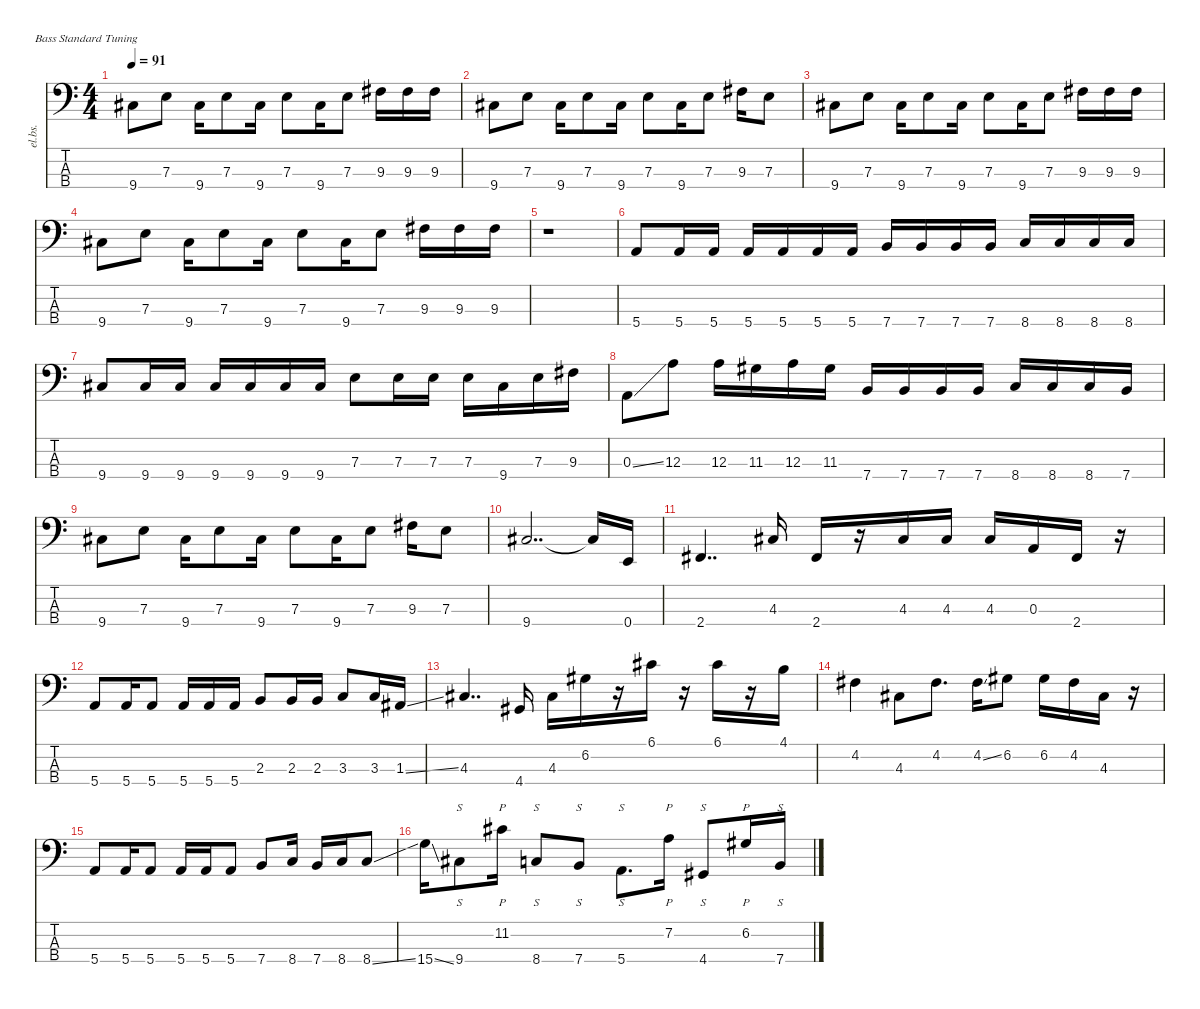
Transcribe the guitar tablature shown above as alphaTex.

\defaultSystemsLayout 4
\hideDynamics
\bracketExtendMode nobrackets
\otherSystemsTrackNameOrientation horizontal
\track ("Electric Bass" "el.bs.") {instrument electricbassfinger}
\staff {score tabs}
\tuning (G2 D2 A1 E1)
\ts (4 4)
\tempo 91
\clef f4
\ks c
9.4{acc #}.8{dy mf instrument electricbassfinger beam Down} 7.3.8{beam Down} 9.4{acc #}.16{beam Down} 7.3.8{beam Down} 9.4{acc #}.16{beam Down} 7.3.8{beam Down} 9.4{acc #}.16{beam Down} 7.3.8{beam Down} 9.3{acc #}.16{beam Down} 9.3{acc #}.16{beam Down} 9.3{acc #}.16{beam Down} |
9.4{acc #}.8{beam Down} 7.3.8{beam Down} 9.4{acc #}.16{beam Down} 7.3.8{beam Down} 9.4{acc #}.16{beam Down} 7.3.8{beam Down} 9.4{acc #}.16{beam Down} 7.3.8{beam Down} 9.3{acc #}.16{beam Down} 7.3.8{beam Down} |
9.4{acc #}.8{beam Down} 7.3.8{beam Down} 9.4{acc #}.16{beam Down} 7.3.8{beam Down} 9.4{acc #}.16{beam Down} 7.3.8{beam Down} 9.4{acc #}.16{beam Down} 7.3.8{beam Down} 9.3{acc #}.16{beam Down} 9.3{acc #}.16{beam Down} 9.3{acc #}.16{beam Down} |
9.4{acc #}.8{beam Down} 7.3.8{beam Down} 9.4{acc #}.16{beam Down} 7.3.8{beam Down} 9.4{acc #}.16{beam Down} 7.3.8{beam Down} 9.4{acc #}.16{beam Down} 7.3.8{beam Down} 9.3{acc #}.16{beam Down} 9.3{acc #}.16{beam Down} 9.3{acc #}.16{beam Down} |
r.1{beam Down} |
5.4.8{beam Up} 5.4.16{beam Up} 5.4.16{beam Up} 5.4.16{beam Up} 5.4.16{beam Up} 5.4.16{beam Up} 5.4.16{beam Up} 7.4.16{beam Up} 7.4.16{beam Up} 7.4.16{beam Up} 7.4.16{beam Up} 8.4.16{beam Up} 8.4.16{beam Up} 8.4.16{beam Up} 8.4.16{beam Up} |
9.4{acc #}.8{beam Up} 9.4{acc #}.16{beam Up} 9.4{acc #}.16{beam Up} 9.4{acc #}.16{beam Up} 9.4{acc #}.16{beam Up} 9.4{acc #}.16{beam Up} 9.4{acc #}.16{beam Up} 7.3.8{beam Down} 7.3.16{beam Down} 7.3.16{beam Down} 7.3.16{beam Down} 9.4{acc #}.16{beam Down} 7.3.16{beam Down} 9.3{acc #}.16{beam Down} |
0.3{ss}.8{beam Down} 12.3.8{beam Down} 12.3.16{beam Down} 11.3{acc #}.16{beam Down} 12.3.16{beam Down} 11.3{acc #}.16{beam Down} 7.4.16{beam Up} 7.4.16{beam Up} 7.4.16{beam Up} 7.4.16{beam Up} 8.4.16{beam Up} 8.4.16{beam Up} 8.4.16{beam Up} 7.4.16{beam Up} |
9.4{acc #}.8{beam Down} 7.3.8{beam Down} 9.4{acc #}.16{beam Down} 7.3.8{beam Down} 9.4{acc #}.16{beam Down} 7.3.8{beam Down} 9.4{acc #}.16{beam Down} 7.3.8{beam Down} 9.3{acc #}.16{beam Down} 7.3.8{beam Down} |
9.4{acc #}.2{dd beam Up} 9.4{t acc #}.16{beam Up} 0.4.16{beam Up} |
2.4{acc #}.4{dd beam Up} 4.3{acc #}.16{beam Up} 2.4{acc #}.16{beam Up} r.16{beam Up} 4.3{acc #}.16{beam Up} 4.3{acc #}.16{beam Up} 4.3{acc #}.16{beam Up} 0.3.16{beam Up} 2.4{acc #}.16{beam Up} r.16{beam Up} |
5.4.8{beam Up} 5.4.16{beam Up} 5.4.8{beam Up} 5.4.16{beam Up} 5.4.16{beam Up} 5.4.16{beam Up} 2.3.8{beam Up} 2.3.16{beam Up} 2.3.16{beam Up} 3.3.8{beam Up} 3.3.16{beam Up} 1.3{ss acc #}.16{beam Up} |
4.3{acc #}.4{dd beam Up} 4.4{acc #}.16{beam Up} 4.3{acc #}.16{beam Down} 6.2{acc #}.16{beam Down} r.16{beam Down} 6.1{acc #}.16{beam Down} r.16{beam Down} 6.1{acc #}.16{beam Down} r.16{beam Down} 4.1.16{beam Down} |
4.2{acc #}.4{beam Down} 4.3{acc #}.8{beam Down} 4.2{acc #}.8{d beam Down} 4.2{ss acc #}.16{beam Down} 6.2{acc #}.8{beam Down} 6.2{acc #}.16{beam Down} 4.2{acc #}.16{beam Down} 4.3{acc #}.16{beam Down} r.16{beam Down} |
5.4.8{beam Up} 5.4.16{beam Up} 5.4.8{beam Up} 5.4.16{beam Up} 5.4.16{beam Up} 5.4.8{beam Up} 7.4.8{beam Up} 8.4.16{beam Up} 7.4.16{beam Up} 8.4.16{beam Up} 8.4{ss}.8{beam Up} |
15.4{ss}.16{beam Down} 9.4{acc #}.8{s beam Down} 11.2{acc #}.16{p beam Down} 8.4.8{s beam Up} 7.4.8{s beam Up} 5.4.8{s d beam Down} 7.2.16{p beam Down} 4.4{acc #}.8{s beam Up} 6.2{acc #}.16{p beam Up} 7.4.16{s beam Up}
